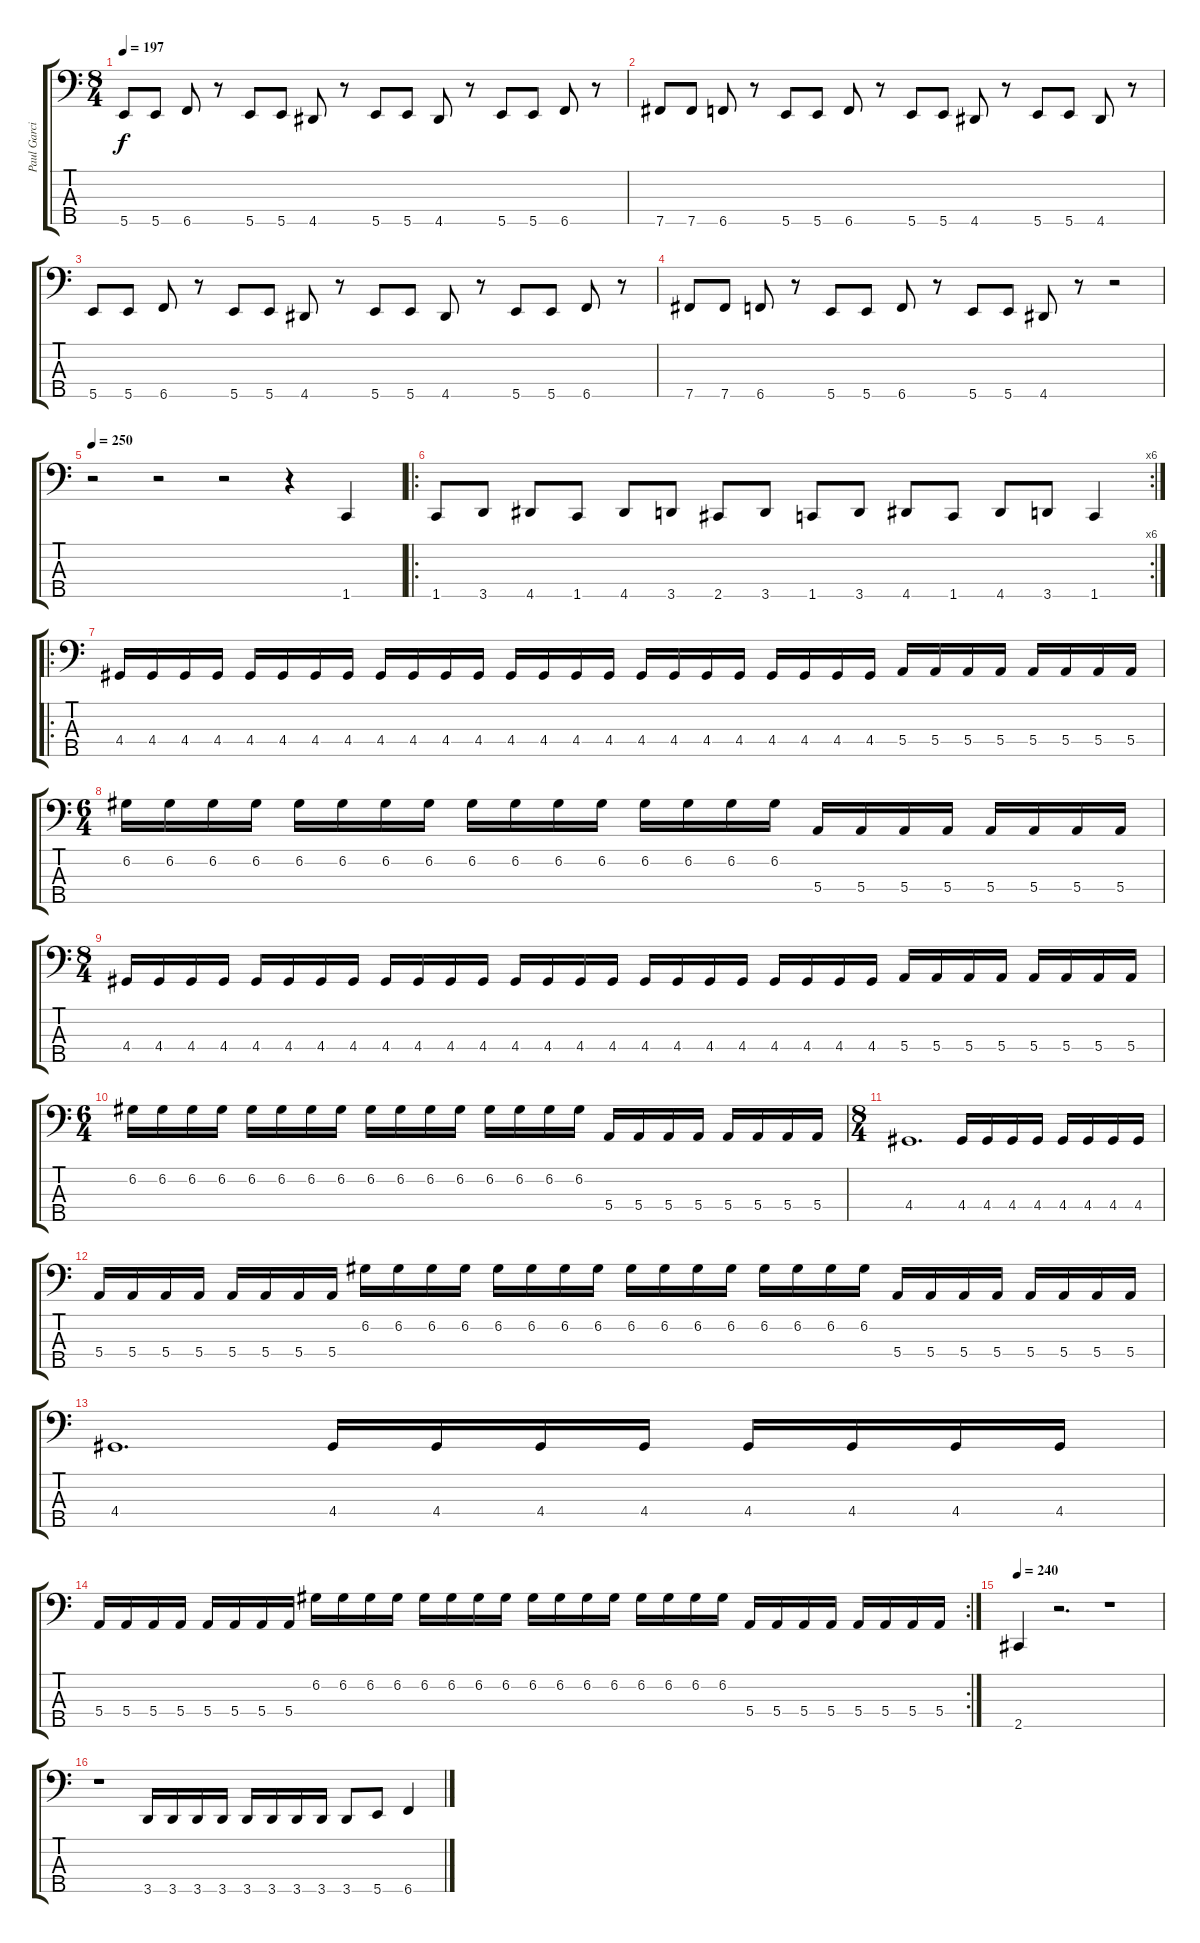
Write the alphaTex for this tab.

\track ("Paul Garcia" "Paul Garci") {instrument electricbassfinger}
\staff {score tabs}
\tuning (G2 D2 A1 E1 B0) {hide}
\ts (8 4)
\tempo 197
\clef f4
\ks c
5.5.8{dy f} 5.5.8 6.5.8 r.8 5.5.8 5.5.8 4.5.8 r.8 5.5.8 5.5.8 4.5.8 r.8 5.5.8 5.5.8 6.5.8 r.8 |
7.5.8 7.5.8 6.5.8 r.8 5.5.8 5.5.8 6.5.8 r.8 5.5.8 5.5.8 4.5.8 r.8 5.5.8 5.5.8 4.5.8 r.8 |
5.5.8 5.5.8 6.5.8 r.8 5.5.8 5.5.8 4.5.8 r.8 5.5.8 5.5.8 4.5.8 r.8 5.5.8 5.5.8 6.5.8 r.8 |
7.5.8 7.5.8 6.5.8 r.8 5.5.8 5.5.8 6.5.8 r.8 5.5.8 5.5.8 4.5.8 r.8 r.2 |
\tempo 250
r.2 r.2 r.2 r.4 1.5.4 |
\ro
\rc 6
1.5.8 3.5.8 4.5.8 1.5.8 4.5.8 3.5.8 2.5.8 3.5.8 1.5.8 3.5.8 4.5.8 1.5.8 4.5.8 3.5.8 1.5.4 |
\ro
4.4.16 4.4.16 4.4.16 4.4.16 4.4.16 4.4.16 4.4.16 4.4.16 4.4.16 4.4.16 4.4.16 4.4.16 4.4.16 4.4.16 4.4.16 4.4.16 4.4.16 4.4.16 4.4.16 4.4.16 4.4.16 4.4.16 4.4.16 4.4.16 5.4.16 5.4.16 5.4.16 5.4.16 5.4.16 5.4.16 5.4.16 5.4.16 |
\ts (6 4)
6.2.16 6.2.16 6.2.16 6.2.16 6.2.16 6.2.16 6.2.16 6.2.16 6.2.16 6.2.16 6.2.16 6.2.16 6.2.16 6.2.16 6.2.16 6.2.16 5.4.16 5.4.16 5.4.16 5.4.16 5.4.16 5.4.16 5.4.16 5.4.16 |
\ts (8 4)
4.4.16 4.4.16 4.4.16 4.4.16 4.4.16 4.4.16 4.4.16 4.4.16 4.4.16 4.4.16 4.4.16 4.4.16 4.4.16 4.4.16 4.4.16 4.4.16 4.4.16 4.4.16 4.4.16 4.4.16 4.4.16 4.4.16 4.4.16 4.4.16 5.4.16 5.4.16 5.4.16 5.4.16 5.4.16 5.4.16 5.4.16 5.4.16 |
\ts (6 4)
6.2.16 6.2.16 6.2.16 6.2.16 6.2.16 6.2.16 6.2.16 6.2.16 6.2.16 6.2.16 6.2.16 6.2.16 6.2.16 6.2.16 6.2.16 6.2.16 5.4.16 5.4.16 5.4.16 5.4.16 5.4.16 5.4.16 5.4.16 5.4.16 |
\ts (8 4)
4.4.1{d} 4.4.16 4.4.16 4.4.16 4.4.16 4.4.16 4.4.16 4.4.16 4.4.16 |
5.4.16 5.4.16 5.4.16 5.4.16 5.4.16 5.4.16 5.4.16 5.4.16 6.2.16 6.2.16 6.2.16 6.2.16 6.2.16 6.2.16 6.2.16 6.2.16 6.2.16 6.2.16 6.2.16 6.2.16 6.2.16 6.2.16 6.2.16 6.2.16 5.4.16 5.4.16 5.4.16 5.4.16 5.4.16 5.4.16 5.4.16 5.4.16 |
4.4.1{d} 4.4.16 4.4.16 4.4.16 4.4.16 4.4.16 4.4.16 4.4.16 4.4.16 |
\rc 2
5.4.16 5.4.16 5.4.16 5.4.16 5.4.16 5.4.16 5.4.16 5.4.16 6.2.16 6.2.16 6.2.16 6.2.16 6.2.16 6.2.16 6.2.16 6.2.16 6.2.16 6.2.16 6.2.16 6.2.16 6.2.16 6.2.16 6.2.16 6.2.16 5.4.16 5.4.16 5.4.16 5.4.16 5.4.16 5.4.16 5.4.16 5.4.16 |
\tempo 240
2.5.4 r.2{d} r.1 |
r.1 3.5.16 3.5.16 3.5.16 3.5.16 3.5.16 3.5.16 3.5.16 3.5.16 3.5.8 5.5.8 6.5.4
